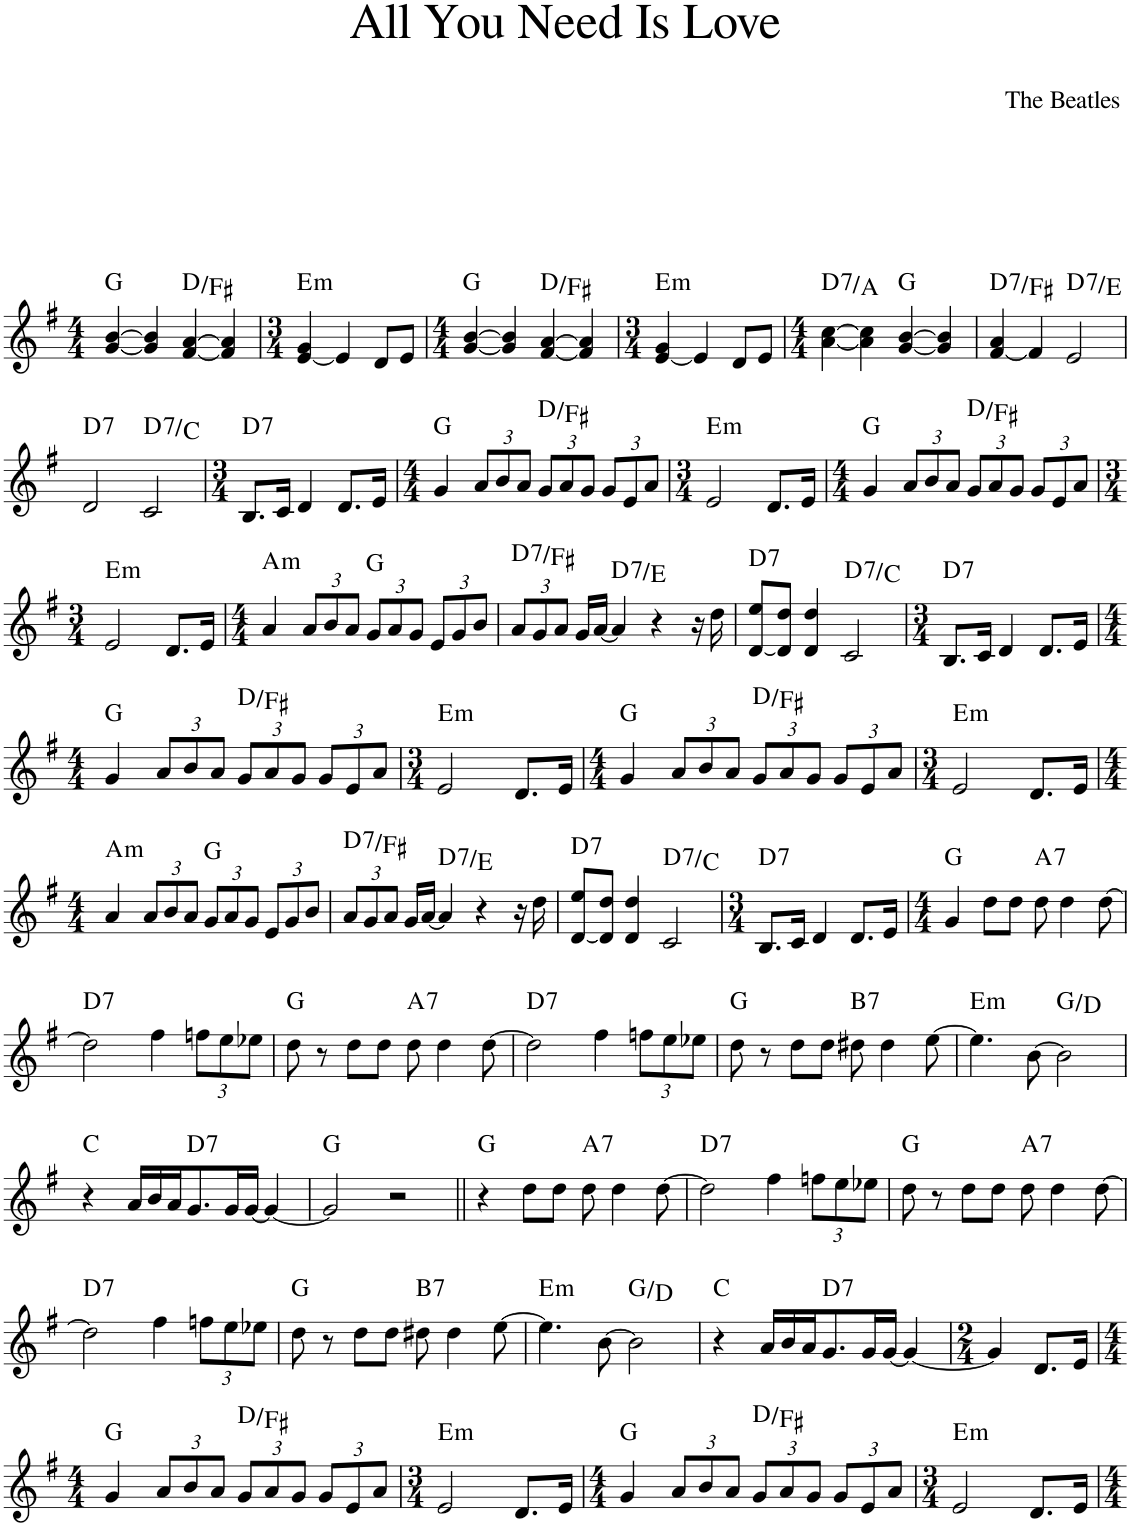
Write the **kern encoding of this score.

**kern	**harte
*part1	*part1
*staff1	*
*I"Piano	*
*I'Pno.	*
*clefG2	*
*k[f#]	*
*M4/4	*
=1	=1
[4g/ [4b/	G:maj
4g/] 4b/]	.
[4f#/ [4a/	D:maj/3
4f#/] 4a/]	.
=2	=2
*M3/4	*
!	!LO:H:kt=m
[4e/ 4g/	E:min
4e/]	.
8d/L	.
8e/J	.
=3	=3
*M4/4	*
[4g/ [4b/	G:maj
4g/] 4b/]	.
[4f#/ [4a/	D:maj/3
4f#/] 4a/]	.
=4	=4
*M3/4	*
!	!LO:H:kt=m
[4e/ 4g/	E:min
4e/]	.
8d/L	.
8e/J	.
=5	=5
*M4/4	*
!	!LO:H:kt=7
[4a\ [4cc\	D:7/5
4a\] 4cc\]	.
[4g/ [4b/	G:maj
4g/] 4b/]	.
=6	=6
!	!LO:H:kt=7
[4f#/ 4a/	D:7/3
4f#/]	.
!	!LO:H:kt=7
2e/	D:7/2
!!LO:LB:g=z
=7	=7
!	!LO:H:kt=7
2d/	D:7
!	!LO:H:kt=7
2c/	D:7/b7
=8	=8
*M3/4	*
!	!LO:H:kt=7
8.B/L	D:7
16c/Jk	.
4d/	.
8.d/L	.
16e/Jk	.
=9	=9
*M4/4	*
4g/	G:maj
*Xbrackettup	*
12a/L	.
12b/	.
12a/J	.
12g/L	D:maj/3
12a/	.
12g/J	.
12g/L	.
12e/	.
12a/J	.
=10	=10
*M3/4	*
!	!LO:H:kt=m
2e/	E:min
8.d/L	.
16e/Jk	.
=11	=11
*M4/4	*
4g/	G:maj
12a/L	.
12b/	.
12a/J	.
12g/L	D:maj/3
12a/	.
12g/J	.
12g/L	.
12e/	.
12a/J	.
!!LO:LB:g=z
=12	=12
*M3/4	*
!	!LO:H:kt=m
2e/	E:min
8.d/L	.
16e/Jk	.
=13	=13
*M4/4	*
!	!LO:H:kt=m
4a/	A:min
12a/L	.
12b/	.
12a/J	.
12g/L	G:maj
12a/	.
12g/J	.
12e/L	.
12g/	.
12b/J	.
=14	=14
!	!LO:H:kt=7
12a/L	D:7/3
12g/	.
12a/J	.
16g/LL	.
[16a/JJ	.
!	!LO:H:kt=7
4a/]	D:7/2
4r	.
16r	.
16dd\	.
=15	=15
!	!LO:H:kt=7
[8d/ 8ee/L	D:7
8d/] 8dd/J	.
4d/ 4dd/	.
!	!LO:H:kt=7
2c/	D:7/b7
=16	=16
*M3/4	*
!	!LO:H:kt=7
8.B/L	D:7
16c/Jk	.
4d/	.
8.d/L	.
16e/Jk	.
!!LO:LB:g=z
=17	=17
*M4/4	*
4g/	G:maj
12a/L	.
12b/	.
12a/J	.
12g/L	D:maj/3
12a/	.
12g/J	.
12g/L	.
12e/	.
12a/J	.
=18	=18
*M3/4	*
!	!LO:H:kt=m
2e/	E:min
8.d/L	.
16e/Jk	.
=19	=19
*M4/4	*
4g/	G:maj
12a/L	.
12b/	.
12a/J	.
12g/L	D:maj/3
12a/	.
12g/J	.
12g/L	.
12e/	.
12a/J	.
=20	=20
*M3/4	*
!	!LO:H:kt=m
2e/	E:min
8.d/L	.
16e/Jk	.
!!LO:LB:g=z
=21	=21
*M4/4	*
!	!LO:H:kt=m
4a/	A:min
12a/L	.
12b/	.
12a/J	.
12g/L	G:maj
12a/	.
12g/J	.
12e/L	.
12g/	.
12b/J	.
=22	=22
!	!LO:H:kt=7
12a/L	D:7/3
12g/	.
12a/J	.
16g/LL	.
[16a/JJ	.
!	!LO:H:kt=7
4a/]	D:7/2
4r	.
16r	.
16dd\	.
=23	=23
!	!LO:H:kt=7
[8d/ 8ee/L	D:7
8d/] 8dd/J	.
4d/ 4dd/	.
!	!LO:H:kt=7
2c/	D:7/b7
=24	=24
*M3/4	*
!	!LO:H:kt=7
8.B/L	D:7
16c/Jk	.
4d/	.
8.d/L	.
16e/Jk	.
=25	=25
*M4/4	*
4g/	G:maj
8dd\L	.
8dd\J	.
!	!LO:H:kt=7
8dd\	A:7
4dd\	.
[8dd\	.
!!LO:LB:g=z
=26	=26
!	!LO:H:kt=7
2dd\]	D:7
4ff#\	.
12ffn\L	.
12ee\	.
12ee-X\J	.
=27	=27
8dd\	G:maj
8r	.
8dd\L	.
8dd\J	.
!	!LO:H:kt=7
8dd\	A:7
4dd\	.
[8dd\	.
=28	=28
!	!LO:H:kt=7
2dd\]	D:7
4ff#\	.
12ffn\L	.
12ee\	.
12ee-X\J	.
=29	=29
8dd\	G:maj
8r	.
8dd\L	.
8dd\J	.
!	!LO:H:kt=7
8dd#X\	B:7
4dd#\	.
[8ee\	.
=30	=30
!	!LO:H:kt=m
4.ee\]	E:min
[8b\	.
2b\]	G:maj/5
!!LO:LB:g=z
=31	=31
4r	C:maj
16a/LL	.
16b/	.
16a/J	.
!	!LO:H:kt=7
8.g/	D:7
16g/L	.
[16g/JJ	.
4g/_	.
=32	=32
2g/]	G:maj
2r	.
=33||	=33||
4r	G:maj
8dd\L	.
8dd\J	.
!	!LO:H:kt=7
8dd\	A:7
4dd\	.
[8dd\	.
=34	=34
!	!LO:H:kt=7
2dd\]	D:7
4ff#\	.
12ffn\L	.
12ee\	.
12ee-X\J	.
=35	=35
8dd\	G:maj
8r	.
8dd\L	.
8dd\J	.
!	!LO:H:kt=7
8dd\	A:7
4dd\	.
[8dd\	.
!!LO:LB:g=z
=36	=36
!	!LO:H:kt=7
2dd\]	D:7
4ff#\	.
12ffn\L	.
12ee\	.
12ee-X\J	.
=37	=37
8dd\	G:maj
8r	.
8dd\L	.
8dd\J	.
!	!LO:H:kt=7
8dd#X\	B:7
4dd#\	.
[8ee\	.
=38	=38
!	!LO:H:kt=m
4.ee\]	E:min
[8b\	.
2b\]	G:maj/5
=39	=39
4r	C:maj
16a/LL	.
16b/	.
16a/J	.
!	!LO:H:kt=7
8.g/	D:7
16g/L	.
[16g/JJ	.
4g/_	.
=40	=40
*M2/4	*
4g/]	.
8.d/L	.
16e/Jk	.
!!LO:LB:g=z
=41	=41
*M4/4	*
4g/	G:maj
12a/L	.
12b/	.
12a/J	.
12g/L	D:maj/3
12a/	.
12g/J	.
12g/L	.
12e/	.
12a/J	.
=42	=42
*M3/4	*
!	!LO:H:kt=m
2e/	E:min
8.d/L	.
16e/Jk	.
=43	=43
*M4/4	*
4g/	G:maj
12a/L	.
12b/	.
12a/J	.
12g/L	D:maj/3
12a/	.
12g/J	.
12g/L	.
12e/	.
12a/J	.
=44	=44
*M3/4	*
!	!LO:H:kt=m
2e/	E:min
8.d/L	.
16e/Jk	.
=	=
*-	*-
